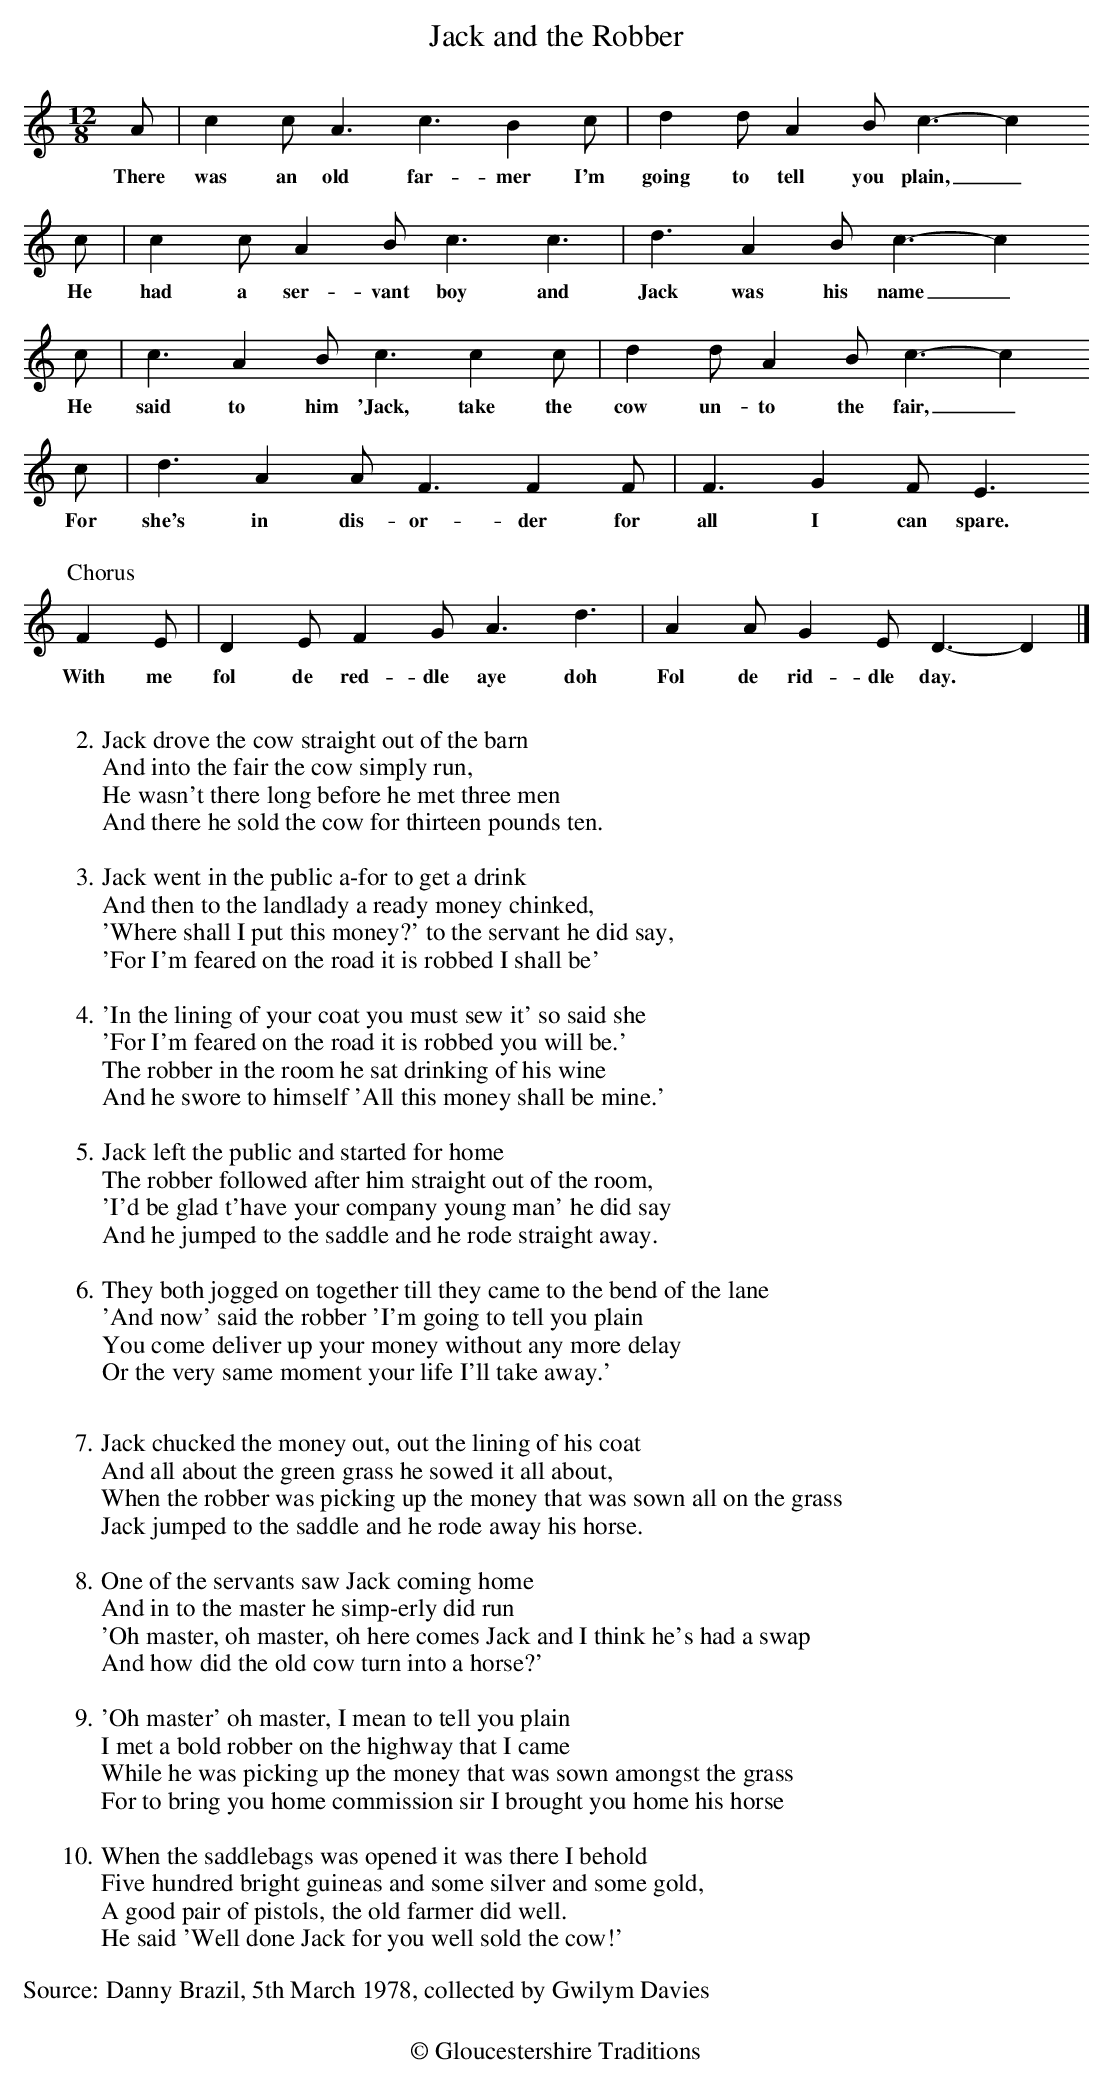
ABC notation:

X:1
T: Jack and the Robber
M: 12/8
L: 1/8
K: Ddor
A | c2cA3c3B2 c | d2dA2Bc3-c2
w:There was an old far-mer I'm going to tell you plain,_
c | c2cA2Bc3c3 | d3A2Bc3-c2
w:He had a ser-vant boy and Jack was his name_
 c | c3A2Bc3c2c | d2dA2Bc3-c2
w: He said to him 'Jack, take the cow un-to the fair,_
 c | d3A2AF3F2F | F3G2FE3
w:  For she's in dis-or-der for all I can spare.
%%text
%%text
 [P:Chorus]F2E | D2EF2GA3d3 | A2AG2ED3-D2 |]
w: With me fol de red-dle aye doh Fol de rid-dle day.
%%text
%%text
%%text
W:2.Jack drove the cow straight out of the barn
W:And into the fair the cow simply run,
W:He wasn't there long before he met three men
W:And there he sold the cow for thirteen pounds ten.
W:
W:3.Jack went in the public a-for to get a drink
W:And then to the landlady a ready money chinked,
W:'Where shall I put this money?' to the servant he did say,
W:'For I'm feared on the road it is robbed I shall be'
W:
W:4.'In the lining of your coat you must sew it' so said she
W:'For I'm feared on the road it is robbed you will be.'
W:The robber in the room he sat drinking of his wine
W:And he swore to himself 'All this money shall be mine.'
W:
W:5.Jack left the public and started for home
W:The robber followed after him straight out of the room,
W:'I'd be glad t'have your company young man' he did say
W:And he jumped to the saddle and he rode straight away.
W:
W:6.They both jogged on together till they came to the bend of the lane
W:'And now' said the robber 'I'm going to tell you plain
W:You come deliver up your money without any more delay
W:Or the very same moment your life I'll take away.'
W:
W:7.Jack chucked the money out, out the lining of his coat
W:And all about the green grass he sowed it all about,
W:When the robber was picking up the money that was sown all on the grass
W:Jack jumped to the saddle and he rode away his horse.
W:
W:8.One of the servants saw \Jack coming home
W:And in to the master he simp-erly did run
W:'Oh master, oh master, oh here comes Jack and I think he's had a swap
W:And how did the old cow turn into a horse?'
W:
W:9.'Oh master' oh master, I mean to tell you plain
W:I met a bold robber on the highway that I came
W:While he was picking up the money that was sown amongst the grass
W:For to bring you home commission sir I brought you home his horse
W:
W:10.When the saddlebags was opened it was there I behold
W:Five hundred bright guineas and some silver and some gold,
W:A good pair of pistols, the old farmer did well.
W:He said 'Well done Jack for you well sold the cow!'
